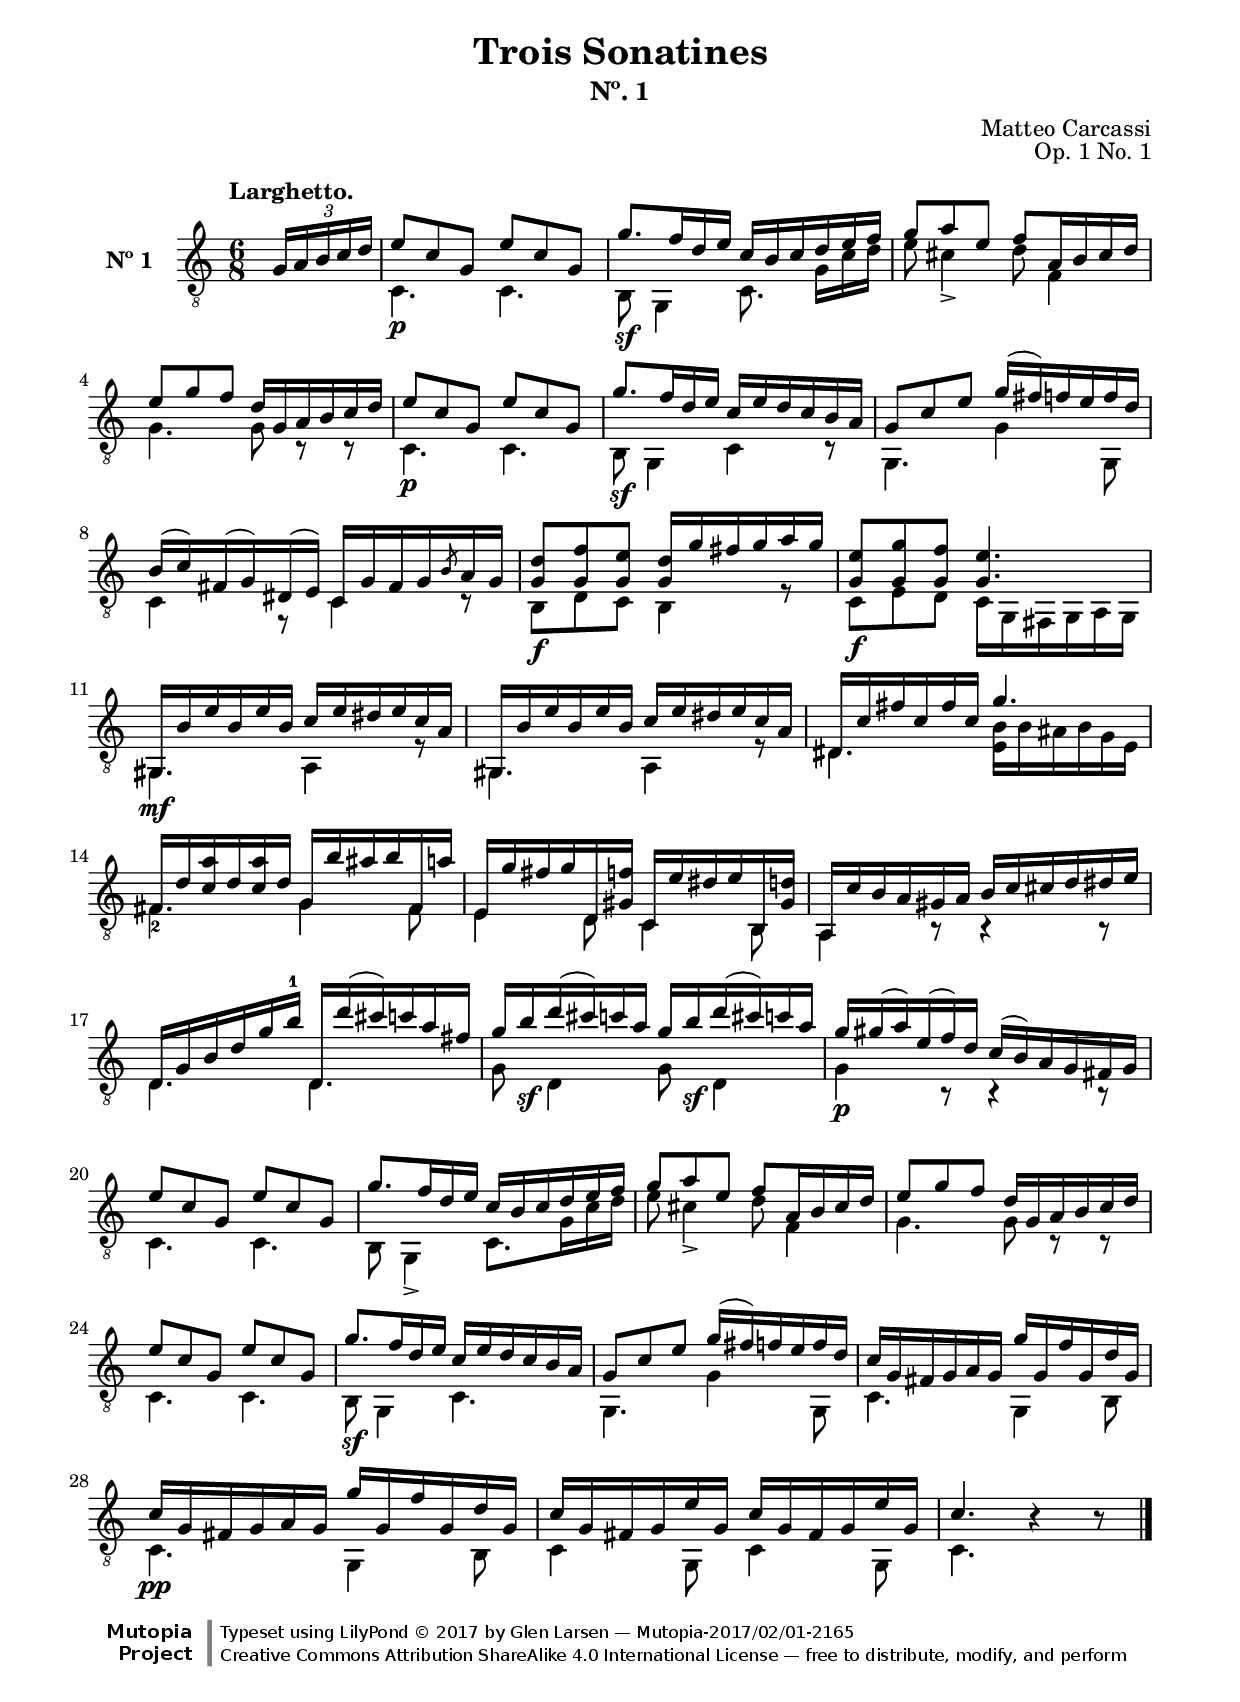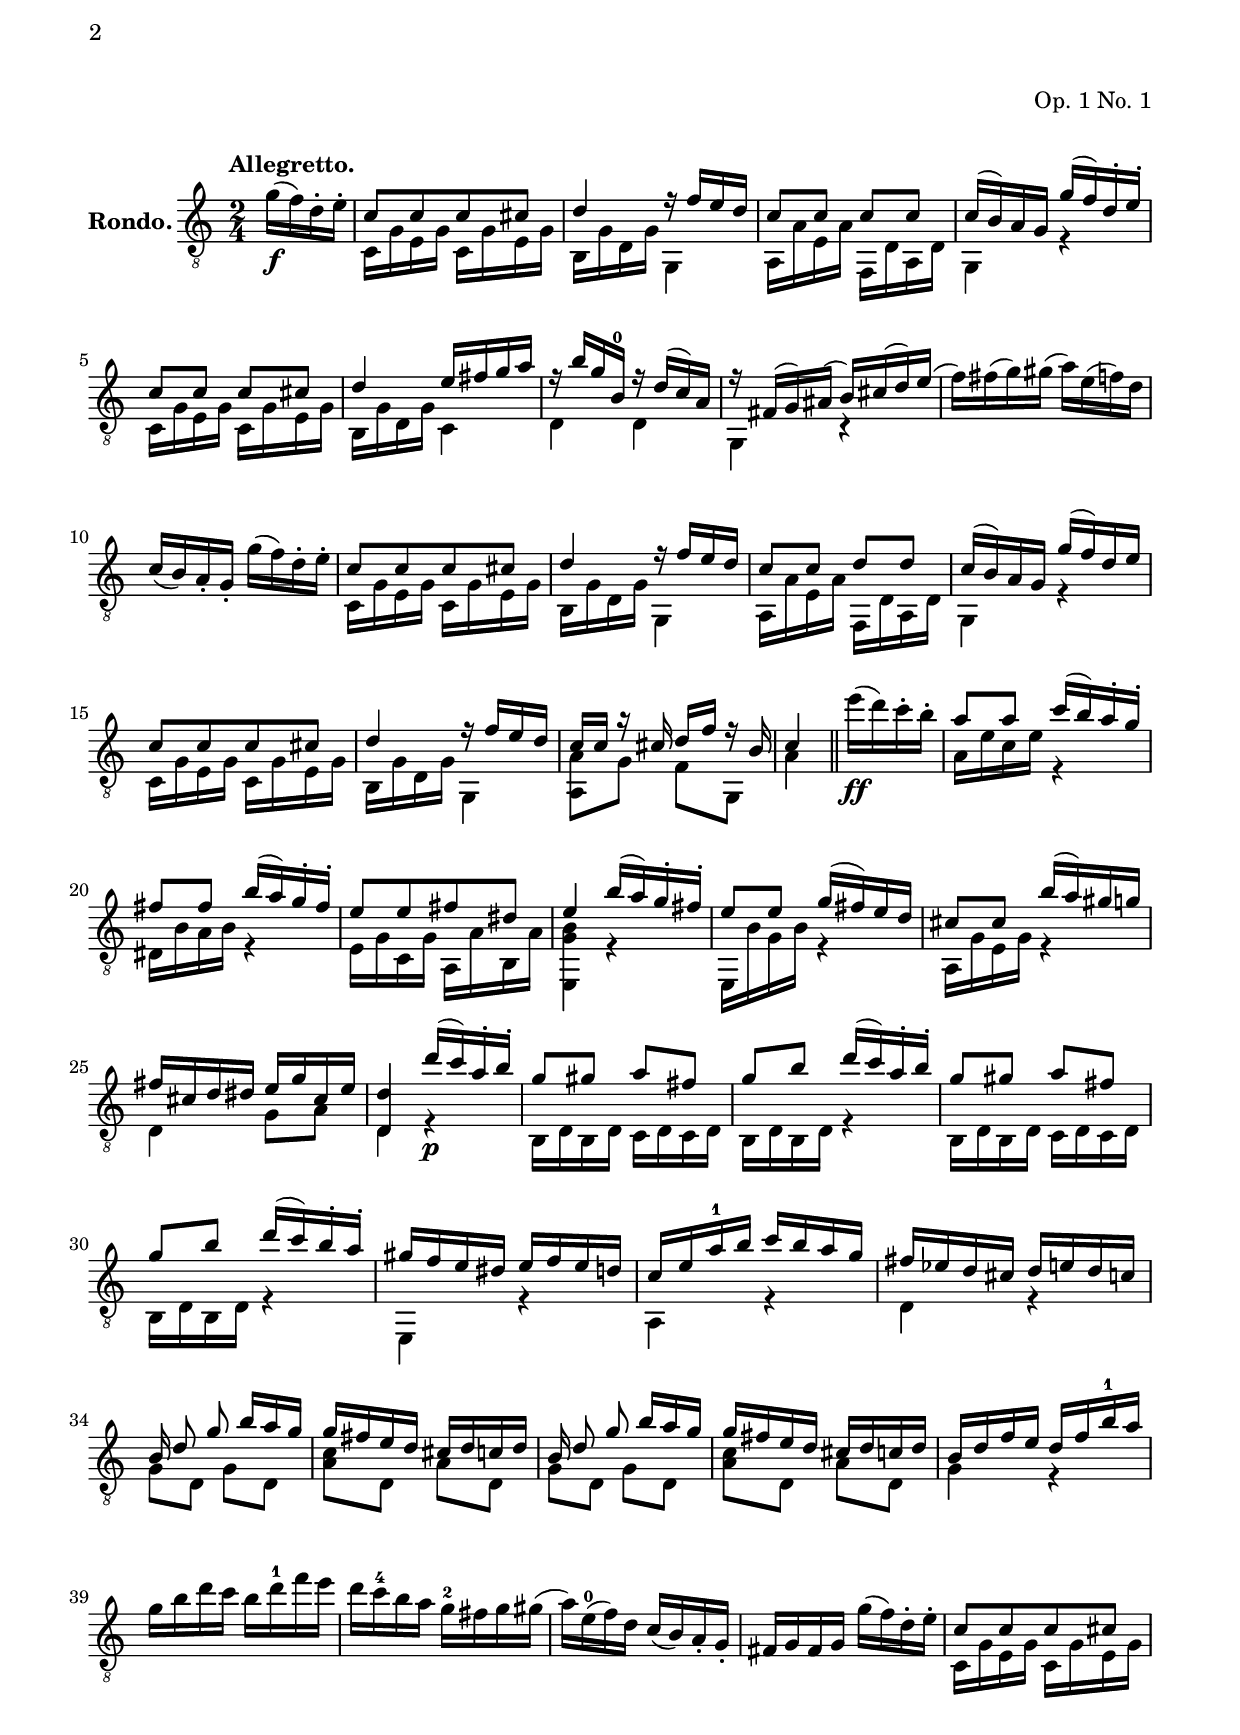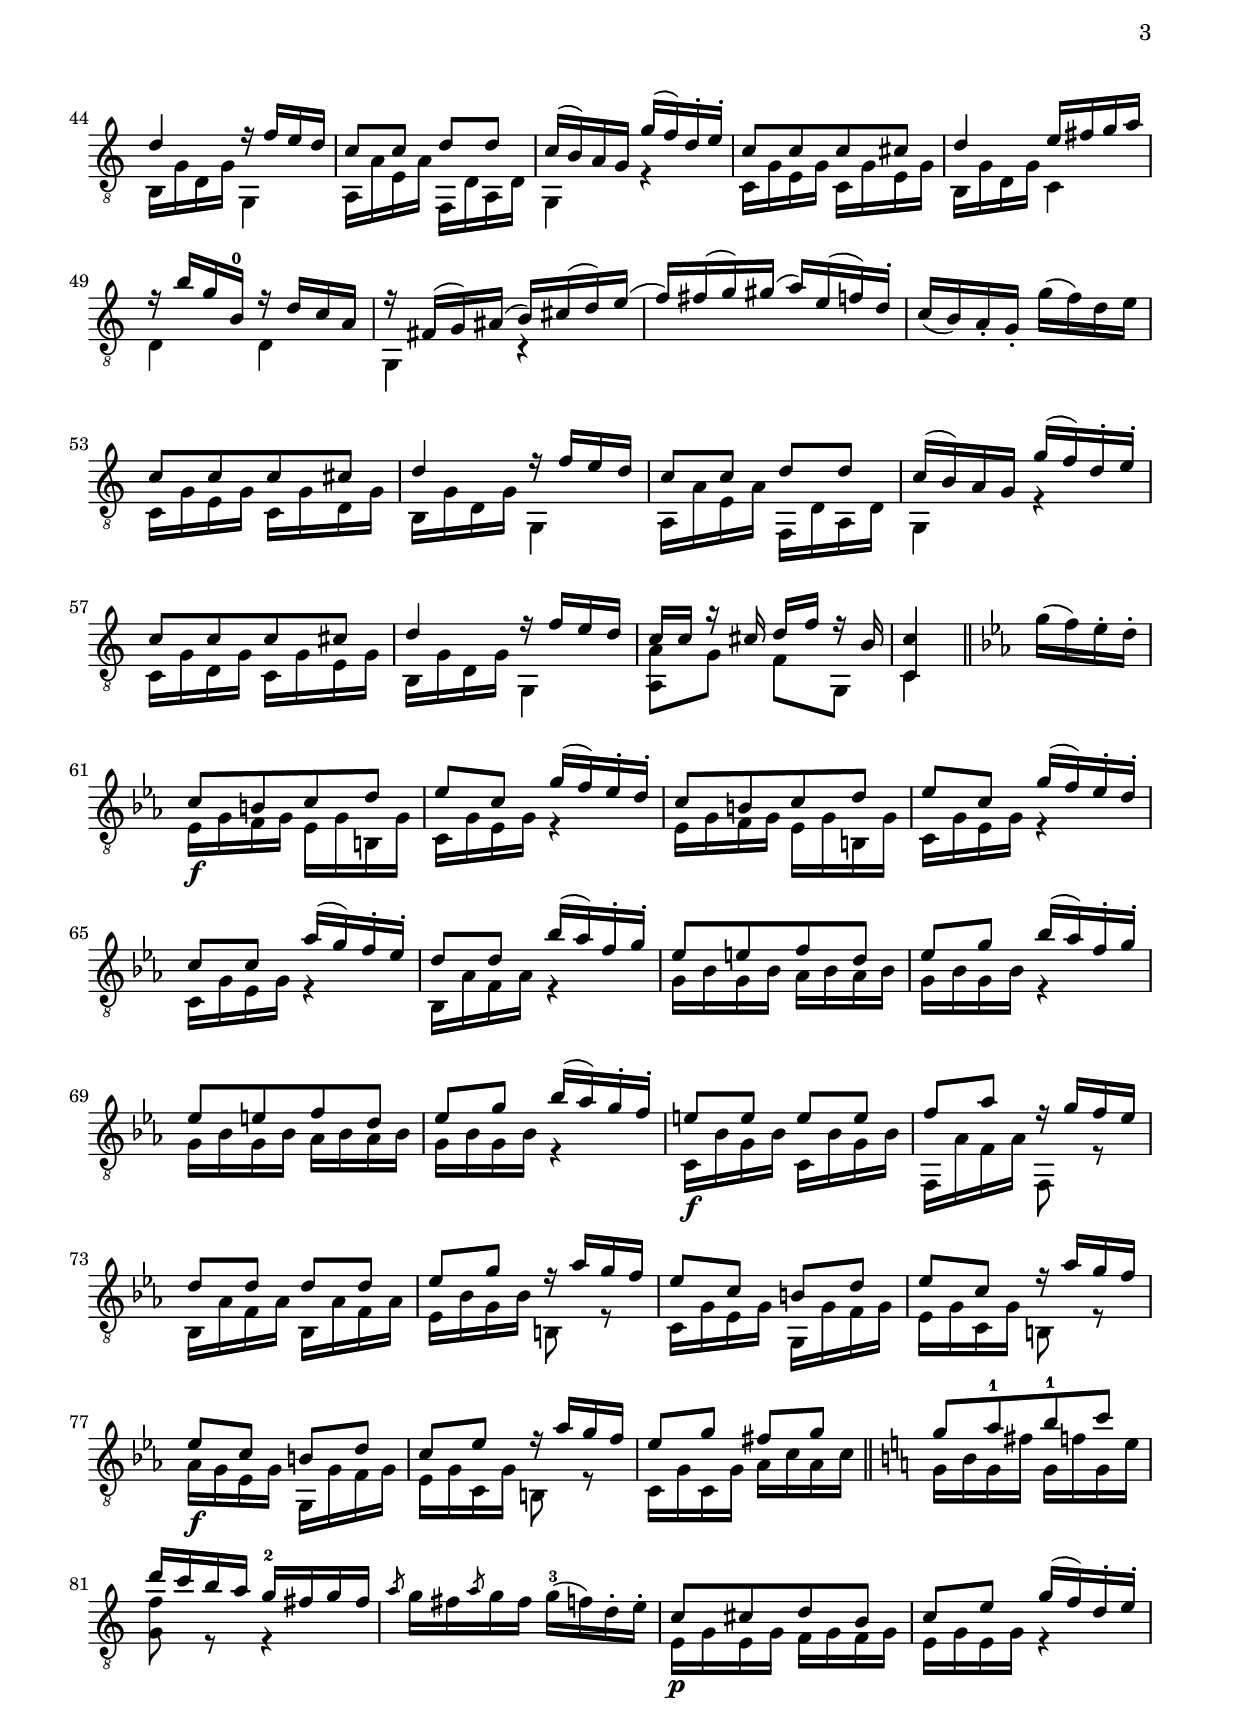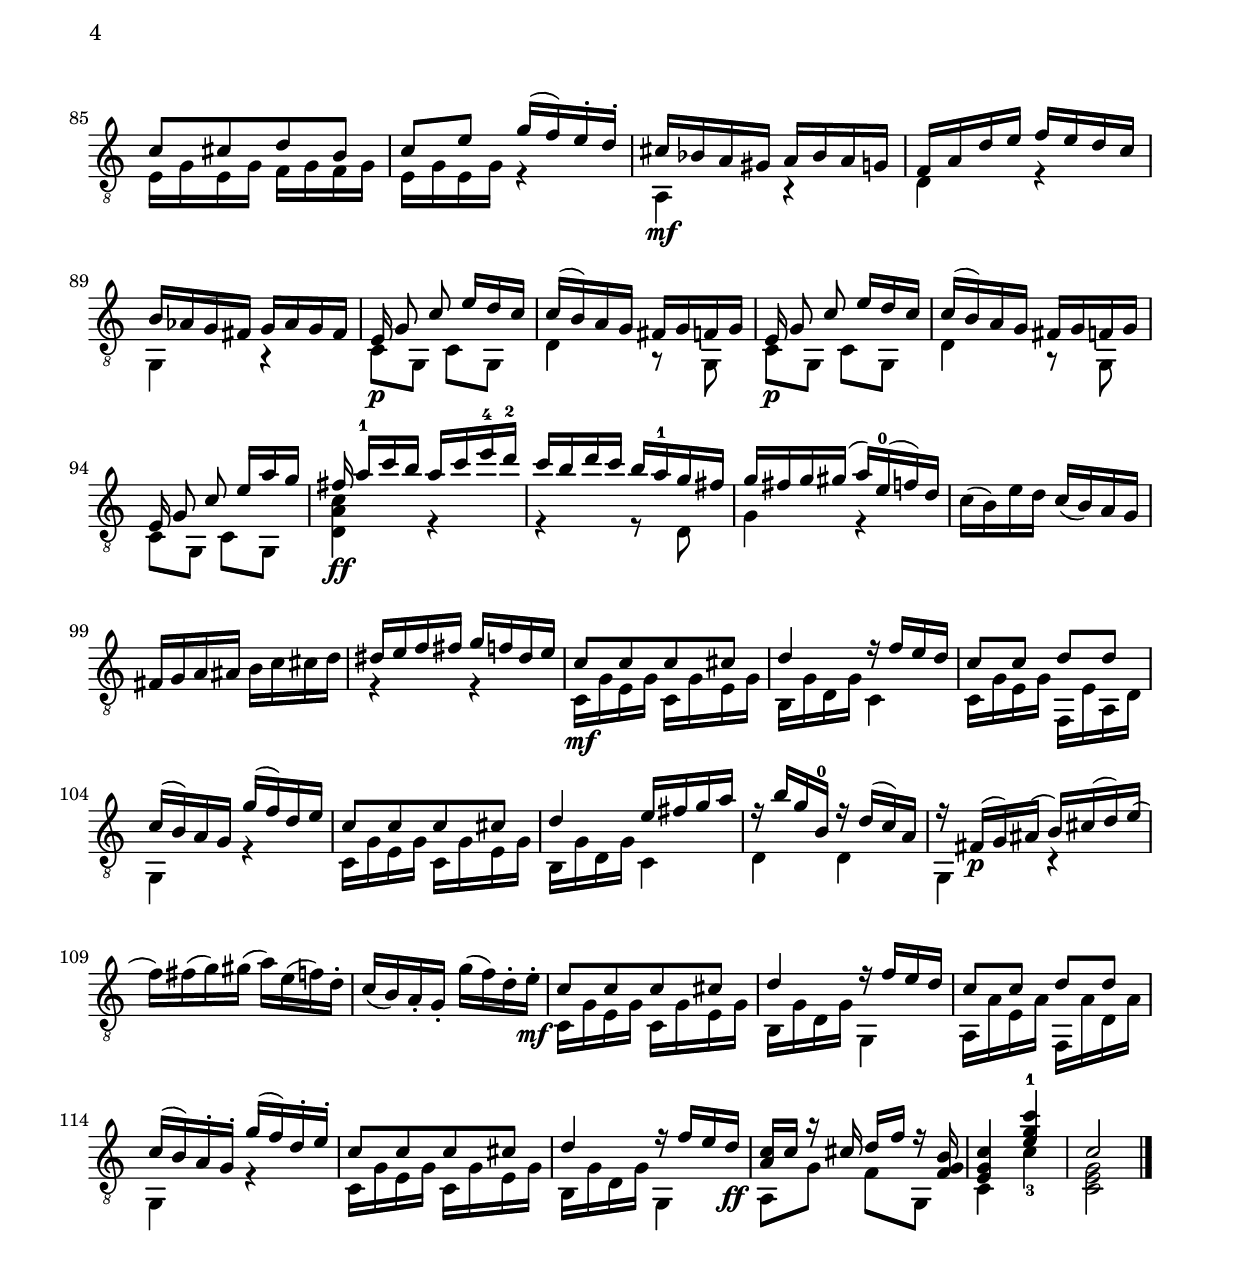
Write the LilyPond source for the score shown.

\version "2.19.51"

\header {
  title = "Trois Sonatines"
  subtitle = "Nº. 1"
  composer = "Matteo Carcassi"
  opus = "Op. 1 No. 1"
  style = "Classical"
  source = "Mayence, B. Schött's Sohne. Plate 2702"
  date = "c.1827"
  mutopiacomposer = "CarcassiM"
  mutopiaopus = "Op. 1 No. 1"
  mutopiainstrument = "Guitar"
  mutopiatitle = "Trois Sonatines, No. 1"
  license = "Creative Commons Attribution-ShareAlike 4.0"
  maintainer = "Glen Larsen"
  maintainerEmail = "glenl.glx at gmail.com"

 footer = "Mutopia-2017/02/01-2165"
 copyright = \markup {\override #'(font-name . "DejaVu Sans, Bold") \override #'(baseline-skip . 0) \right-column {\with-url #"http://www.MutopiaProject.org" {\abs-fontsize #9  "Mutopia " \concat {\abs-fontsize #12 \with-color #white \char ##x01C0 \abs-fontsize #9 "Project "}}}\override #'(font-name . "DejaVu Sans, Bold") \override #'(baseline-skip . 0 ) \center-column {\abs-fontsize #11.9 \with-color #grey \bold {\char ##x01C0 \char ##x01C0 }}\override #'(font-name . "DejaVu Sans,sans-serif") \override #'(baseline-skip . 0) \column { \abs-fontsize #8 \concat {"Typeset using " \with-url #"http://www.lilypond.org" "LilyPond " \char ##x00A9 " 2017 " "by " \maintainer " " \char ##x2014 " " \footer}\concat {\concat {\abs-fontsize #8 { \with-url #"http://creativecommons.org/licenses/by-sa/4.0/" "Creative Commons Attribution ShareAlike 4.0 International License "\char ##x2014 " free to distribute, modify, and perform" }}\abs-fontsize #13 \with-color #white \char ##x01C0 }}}
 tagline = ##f
}

\paper {
  line-width = 18.0\cm
  top-margin = 4\mm
  top-markup-spacing.basic-distance = #6
  markup-system-spacing.basic-distance = #10
  top-system-spacing.basic-distance = #12
  last-bottom-spacing.padding = #2
}

mbreak = {} % {\break}

midVoice = {
  \voiceThree\stemDown
  \set fingeringOrientations = #'(left)
}

%%% LARGHETTO

larghettoGlobal = { \time 6/8 \key c \major }

larghettoTreble = \fixed c {
  \larghettoGlobal
  \voiceOne
  \set fingeringOrientations = #'(up)
  \override Fingering.add-stem-support = ##t

  \partial 4 {\tuplet 3/2 {s16 g16 a b c' d'}} |
  e'8\p c' g e' c' g |
  g'8.\sf f'16 d' e' c' b c' d' e' f' |
  g'8 a' e' f' a16 b cis' d' |

  \mbreak
  e'8 g' f' d'16 g a b c' d' |
  e'8\p c' g e' c' g |
  g'8.\sf f'16 d' e' c' e' d' c' b a |
  g8 c' e' g'16( fis') f' e' f' d' |

  \mbreak
  b16\3( c'\3) fis( g\4) dis( e) c16 g fis g \slashedGrace{b8} a16 g |
  <g d'>8\f <g f'> <g e'> <g d'>16 g' fis' g' a' g' |
  <g e'>8\f <g g'> <g f'> <g e'>4. |
  gis,16\mf b e' b e' b c' e' dis' e' c' a |

  \mbreak
  gis,16 b e' b e' b c' e' dis' e' c' a |
  dis16 c' fis' c' fis' c' g'4. |
  fis16 d' <c'\3 a'> d' <c'\3 a'> d' g b' ais' b' fis a' |

  \mbreak
  e16 g' fis' g' d <gis f'> c e' dis' e' b, <gis d'> |
  a,16 c' b a gis a b c' cis' d' dis' e' |
  d16 g b d'\3 g'\2 b'-1 d d''( cis'') c'' a' fis'\2 |

  \mbreak
  \repeat unfold 2 {g'16\2 b'\sf d''( cis'') c'' a'\2} |
  g'16\p gis'( a') e'( f') d' c'( b) a g fis g |
  e'8 c' g e' c' g |
  g'8. f'16 d' e' c' b c' d' e' f' |

  \mbreak
  g'8 a' e' f' a16 b cis' d' |
  e'8 g' f' d'16 g a b c' d' |
  e'8 c' g e' c' g |
  g'8.\sf f'16 d' e' c' e' d' c' b a |
  g8 c' e' g'16( fis') f' e' f' d' |

  \mbreak
  c'16 g fis g a g g' g f' g d' g |
  c'16\pp g fis g a g g' g f' g d' g |
  c'16 g fis g e' g c' g fis g e' g |
  c'4. b4\rest b8\rest |

  \bar "|."
}

larghettoBass = \fixed c {
  \larghettoGlobal
  \voiceTwo
  \partial 4 {s4} |
  c4. c |
  b,8 g,4 c8.\noBeam g16 c' d' |
  e'8 cis'4\3_> d'8 f4 |

  g4. g8 c\rest c\rest |
  c4. c |
  b,8 g,4 c r8 |
  g,4. g4 g,8 |

  c4 r8 c4 r8 |
  b,8 d c b,4 r8 |
  c8 e d c16 g, fis, g, a,\6 g, |
  gis,4. a,4 r8 |

  g,4. a,4 r8 |
  dis4. <e b>16 b ais b g e |
  fis4.-2 g4 fis8 |

  e4 d8 c4 b,8 |
  a,4 b,8\rest b,4\rest b,8\rest |
  d4. d |

  g8 d4 g8 d4 |
  g4 b,8\rest b,4\rest b,8\rest |
  c4. c |
  b,8 g,4-> c8. g16 c' d' |

  e'8 cis'4-> d'8 f4 |
  g4. g8 c\rest c\rest |
  c4. c |
  b,8 g,4 c4. |
  g,4. g4 g,8 |

  c4. g,4 b,8 |
  c4. g,4 b,8 |
  c4 g,8 c4 g,8 |
  c4. s4 s8 |
}

%%% LARGHETTO SCORE

larghettoScore =
  \new Staff = "Guitar" \with {
    instrumentName = \markup{\bold "Nº 1"}
    \mergeDifferentlyDottedOn
    \mergeDifferentlyHeadedOn
    \override StringNumber #'stencil = ##f
  } <<
    \clef "treble_8"
    \tempo "Larghetto."
    \context Voice = "upperVoice" \larghettoTreble
    \context Voice = "lowerVoice" \larghettoBass
  >>


%%% RONDO

rondoGlobal = { \time 2/4 \key c \major }
rondoTreble = \fixed c {
  \rondoGlobal
  \set fingeringOrientations = #'(up)
  \override Fingering.add-stem-support = ##t

  \partial 4 {\oneVoice g'16\f( f') d'-. e'-.} |
  \voiceOne
  c'8[ c' c' cis'] |
  d'4 r16 f' e' d' |
  c'8 c' c' c' |
  c'16( b) a g g'( f') d'-. e'-. |

  \mbreak
  c'8 c' c' cis' |
  d'4 e'16 fis' g' a' |
  r16 b' g' b-0 r d'( c') a |
  r16 fis( g) ais( b) cis'( d') e'( |
  \oneVoice
  f'16) fis'( g') gis'( a') e'( f') d' |
  c'16( b) a-. g-. g'( f') d'-. e'-. |
  \voiceOne

  \mbreak
  c'8[ c' c' cis'] |
  d'4 r16 f' e' d' |
  c'8 c' d' d' |
  c'16( b) a g g'( f') d' e' |
  c'8[ c' c' cis'] |
  d'4 r16 f' e' d' |

  \mbreak
  c'16 c' r cis' d' f' r b |
  c'4 \bar "||" \oneVoice e''16\ff( d'') c''-. b'-. \voiceOne |
  a'8 a' c''16( b') a'-. g'-. |
  fis'8 fis' b'16( a') g'-. fis'-. |
  e'8[ e' fis' dis'] |
  e'4 b'16( a') g'-. fis'-. |

  \mbreak
  e'8 e' g'16( fis') e' d' |
  cis'8 cis' b'16( a') gis' g' |
  fis'16 cis' d' dis' e' g' cis' e' |
  <d d'>4 d''16\p( c'') a'-. b'-. |
  g'8 gis' a' fis' |
  g'8 b' d''16( c'') a'-. b'-. |

  \mbreak
  g'8 gis' a' fis' |
  g'8 b' d''16( c'') b'-. a'-. |
  gis'16 f' e' dis' e' f' e' d' |
  c'16 e' a'-1 b' c'' b' a' g' |
  fis'16 ees' d' cis' d' e' d' c' |
  b16\noBeam d'8\noBeam g'\noBeam b'16 a' g' |

  \mbreak
  g'16 fis' e' d' cis' d' c' d' |
  b16\noBeam d'8\noBeam g'\noBeam b'16 a' g' |
  g'16 fis' e' d' cis' d' c' d' |
  b16 d' f' e' d' f' b'-1 a' |
  \oneVoice
  g'16 b' d'' c'' b' d''-1 f'' e'' |
  d''16 c''-4 b' a' g'-2 fis' g' gis'( |

  \mbreak
  a'16) e'-0( f') d' c'( b) a-. g-. |
  fis16 g fis g g'( f') d'-. e'-. |
  \voiceOne
  c'8[ c' c' cis'] |
  d'4 r16 f' e' d' |
  c'8 c' d' d' |
  c'16( b) a g g'( f') d'-. e'-. |

  \mbreak
  c'8[ c' c' cis'] |
  d'4 e'16 fis' g' a' |
  r16 b' g' b-0 r d' c' a |
  r16 fis( g) ais( b) cis'( d') e'( |
  f') fis'( g') gis'( a') e'( f') d'-. |
  \oneVoice c'16( b) a-. g-. g'( f') d' e' \voiceOne |

  \mbreak
  c'8[ c' c' cis'] |
  d'4 r16 f' e' d' |
  c'8 c' d' d' |
  c'16( b) a g g'( f') d'-. e'-. |
  c'8[ c' c' cis'] |
  d'4 r16 f' e' d' |

  \mbreak
  c'16 c' r cis'\noBeam d' f' r b |
  <c c'>4 \bar "||" \key c \minor \oneVoice g'16( f') ees'-. d'-. \voiceOne |
  c'8\f[ b c' d'] |
  ees'8 c' g'16( f') ees'-. d'-. |
  c'8[ b c' d'] |
  ees'8 c' g'16( f') ees'-. d'-. |

  \mbreak
  c'8 c' aes'16( g') f'-. ees'-. |
  d'8 d' bes'16( aes') f'-. g'-. |
  ees'8[ e' f' d'] |
  ees'8 g' bes'16( aes') f'-. g'-. |
  ees'8[ e' f' d'] |
  ees'8 g' bes'16( aes') g'-. f'-. |

  \mbreak
  e'8\f e' e' e' |
  f'8 aes' r16 g' f' ees' |
  d'8 d' d' d' |
  ees'8 g' r16 aes' g' f' |
  ees'8 c' b d' |
  ees'8 c' r16 aes' g' f' |

  \mbreak
  ees'8\f c' b d' |
  c'8 ees' r16 aes' g' f' |
  ees'8 g' fis' g' |
  \bar "||" \key c \major
  g'8[ a'-1 b'-1 c''] |
  d''16 c'' b' a' g'-2 fis' g' fis' |
  \oneVoice
  \slashedGrace{a'8} g'16 fis' \slashedGrace{a'8} g'16 fis' g'-3( f') d'-. e'-. |
  \voiceOne

  \mbreak
  c'8\p[ cis' d' b] |
  c'8 e' g'16( f') d'-. e'-. |
  c'8[ cis' d' b] |
  c'8 e' g'16( f') e'-. d'-. |
  cis'16\mf bes a gis a bes a g |
  f16 a d' e' f' e' d' c' |

  \mbreak
  b16 aes g fis g aes g fis |
  \repeat unfold 2 {
    e16\noBeam\p g8\noBeam c'\noBeam e'16 d' c' |
    c'16( b) a g fis g f g |
  }
  e16\noBeam g8\noBeam c'\noBeam e'16 a' g' |

  \mbreak
  fis'16\noBeam\ff a'-1 c'' b' a' c'' e''-4 d''-2 |
  c''16 b' d'' c'' b' a'-1 g' fis' |
  g'16 fis' g' gis'( a') e'-0( f') d' |
  \oneVoice
  c'16( b) e' d' c'( b) a g |
  fis16 g a ais b c' cis' d' |
  \voiceOne
  dis'16 e' f' fis' g' f' dis' e' |

  \mbreak
  c'8\mf[ c' c' cis'] |
  d'4 r16 f' e' d' |
  c'8 c' d' d' |
  c'16( b) a g g'( f') d' e' |
  c'8[ c' c' cis'] |
  d'4 e'16 fis' g' a' |

  \mbreak
  r16 b' g' b-0 r d'( c') a |
  r16 fis\p( g) ais( b) cis'( d') e'( |
  \oneVoice
  f'16) fis'( g') gis'( a') e'( f') d'-. |
  c'16( b) a-. g-. g'( f') d'-. e'-.\mf |
  \voiceOne
  c'8[ c' c' cis'] |
  d'4 r16 f' e' d' |

  \mbreak
  c'8 c' d' d' |
  c'16( b) a-. g-. g'( f') d'-. e'-. |
  c'8[ c' c' cis'] |
  d'4 r16 f' e' d'\ff |
  <a c'>16 c' r cis' d' f' r <f g b> |
  <e g c'>4 <e' g' c''-1> |
  c'2

  \bar "|."
}

rondoBass = \fixed c {
  \rondoGlobal
  \voiceTwo

  \partial 4 {s4} |
  c16 g e g c g e g |
  b,16 g d g g,4 |
  a,16 a e a f, d a, d |
  g,4 r |

  c16 g e g c g e g |
  b,16 g d g c4 |
  d4 d |
  g,4 r |
  s2*2 |

  c16 g e g c g e g |
  b,16 g d g g,4 |
  a,16 a e a f, d a, d |
  g,4 r |
  c16 g e g c g e g |
  b,16 g d g g,4 |

  <a, a>8 g f g, |
  a4 s |
  a16 e' c' e' r4 |
  dis16 b a b r4 |
  e16 g c g a, a b, a |
  <e, g b>4 r |

  e,16 b g b r4 |
  a,16 g e g r4 |
  d4 g8 a |
  d4 r |
  b,16 d b, d c d c d |
  b,16 d b, d r4 |

  b,16 d b, d c d c d |
  b,16 d b, d r4 |
  e,4 r |
  a,4 r |
  d4 r |
  g8 d g d |

  <a c'>8 d a d |
  g8 d g d |
  <a c'>8 d a d |
  g4 r |
  s2*2 |

  s2*2 |
  c16 g e g c g e g |
  b,16 g d g g,4 |
  a,16 a e a f, d a, d |
  g,4 r |

  c16 g e g c g e g |
  b,16 g d g c4 |
  d4 d |
  g,4 r |
  s2*2 |

  c16 g e g c g d g |
  b,16 g d g g,4 |
  a,16 a e a f, d a, d |
  g,4 r |
  c16 g d g c g e g |
  b,16 g d g g,4 |

  <a, a>8 g f g, |
  c4 s |
  \repeat unfold 2 {
    ees16 g f g ees g b, g |
    c16 g ees g r4 |
  }

  c16 g ees g r4 |
  bes,16 aes f aes r4 |
  \repeat unfold 2 {
    g16 bes g bes aes bes aes bes |
    g16 bes g bes r4 |
  }

  \repeat unfold 2 {c16 bes g bes} |
  f,16 aes f aes f,8 r |
  \repeat unfold 2 {bes,16 aes f aes} |
  ees16 bes g bes b,8 r |
  c16 g ees g g, g f g |
  ees16 g c g b,8 r |

  aes16 g  ees g g, g f g |
  ees16 g c g b,8 r |
  c16 g c g aes c' aes c' |
  g16 b g fis' g f' g e' |
  <g f'>8 r r4 |
  s2 |

  \repeat unfold 2 {
    e16 g e g f g f g |
    e16 g e g r4 |
  }
  a,4 r |
  d4 r |

  g,4 r |
  \repeat unfold 2 {
    c8 g, c g, |
    d4 r8 g,8 |
  }
  c8 g, c g, |

  <d a c'>4 r |
  r4 r8 d |
  g4 r |
  s2*2 |
  r4 r |

  c16 g e g c g e g |
  b,16 g d g c4 |
  c16 g e g f, e a, d |
  g,4 r |
  c16 g e g c g e g |
  b,16 g d g c4 |

  d4 d |
  g,4 r |
  s2*2 |
  c16 g e g c g e g |
  b,16 g d g g,4 |

  a,16 a e a f, a d a |
  g,4 r |
  c16 g e g c g e g |
  b,16 g d g g,4 |
  a,8 g f g, |
  c4 c'-3 |
  <c e g>2
}


%%% RONDO SCORE

rondoScore =
  \new Staff = "Guitar" \with {
    instrumentName = \markup{\bold "Rondo."}
    \mergeDifferentlyDottedOn
    \mergeDifferentlyHeadedOn
    \override StringNumber #'stencil = ##f
  } <<
    \clef "treble_8"
    \tempo "Allegretto."
    \context Voice = "upperVoice" \rondoTreble
    \context Voice = "lowerVoice" \rondoBass
  >>


%%% SCORE ASSEMBLY

\score {
  << \larghettoScore >>
  \layout {}
}

\score {
  << \rondoScore >>
  \layout {}
}


%%% MIDI ASSEMBLY

\score {
  \new Staff = "Guitar" \with {
    \override StringNumber #'stencil = ##f
  } <<
    \clef "treble_8"
    \context Voice = "upperVoice" { \larghettoTreble \rondoTreble }
    \context Voice = "lowerVoice" { \larghettoBass \rondoBass }
  >>
  \midi {\tempo 4 = 80}
}
